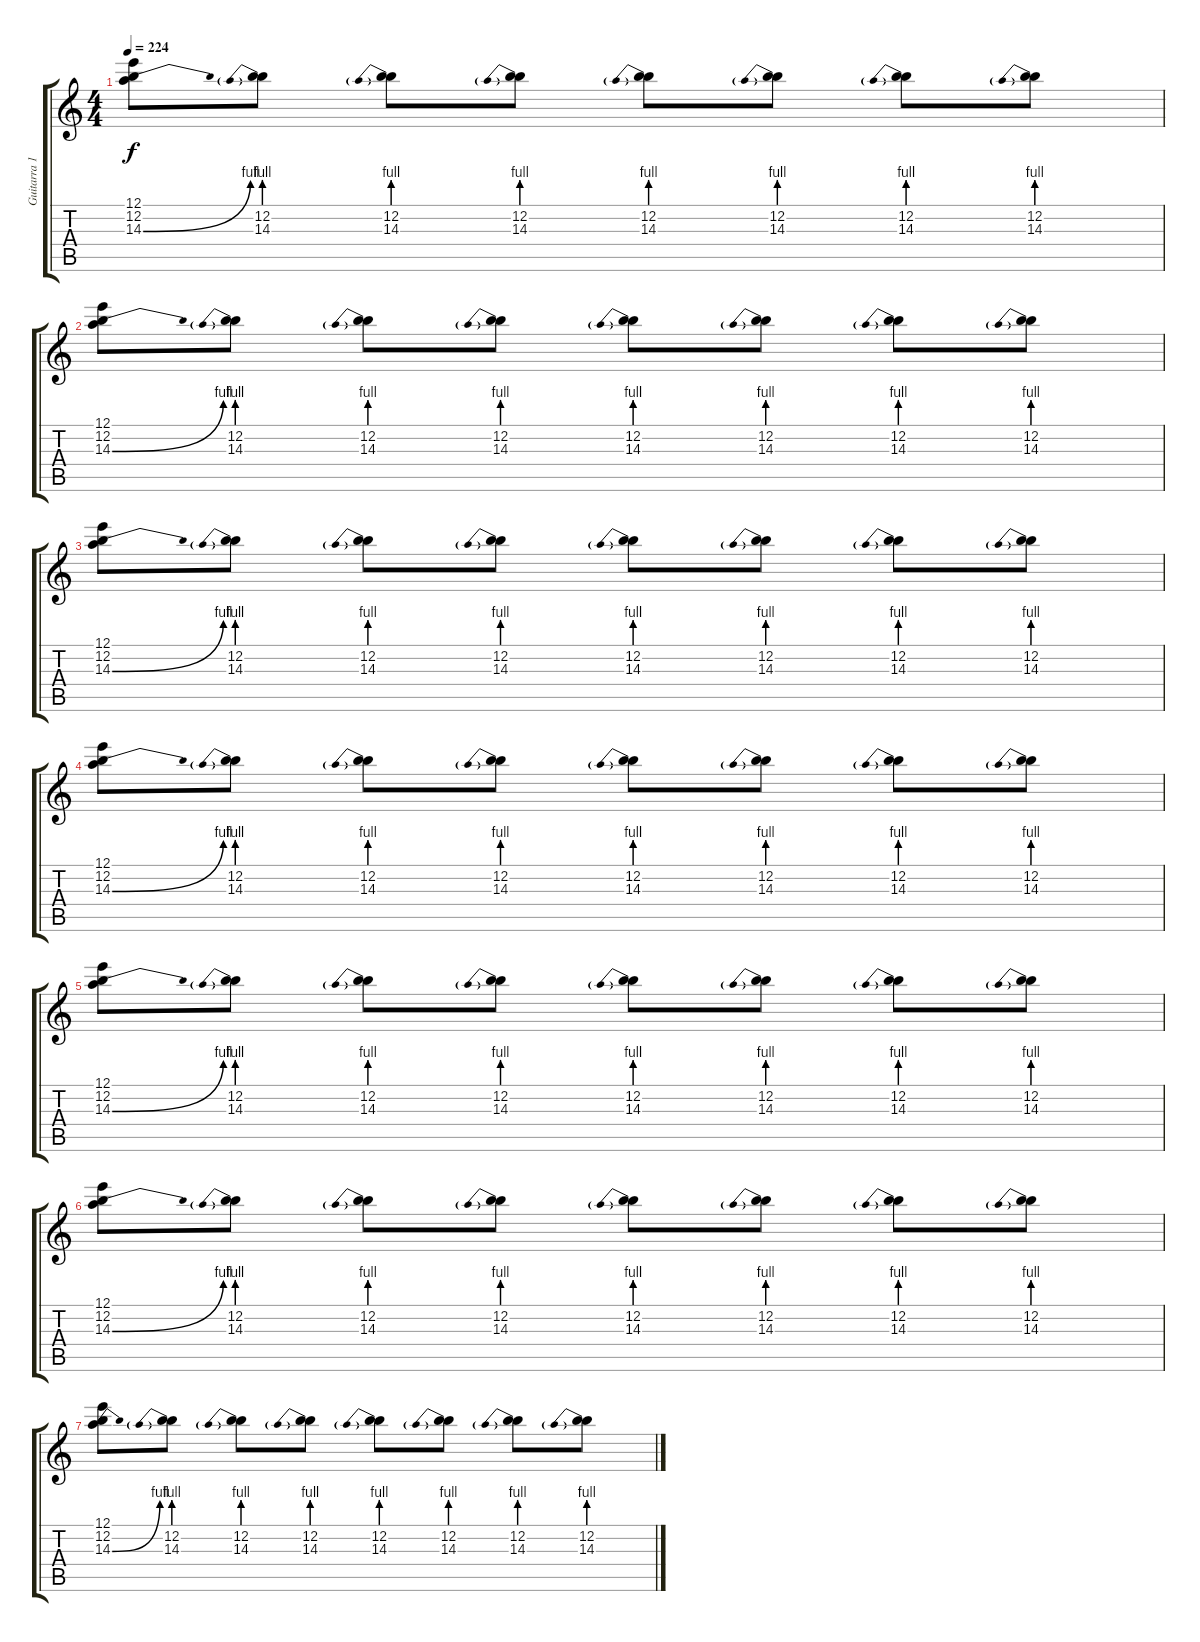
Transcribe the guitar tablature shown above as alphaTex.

\track ("Guitarra 1 - Mathias" "Guitarra 1") {instrument distortionguitar}
\staff {score tabs}
\tuning (E4 B3 G3 D3 A2 E2) {hide}
\ts (4 4)
\tempo 224
\clef g2
\ks c
(12.1 12.2 14.3{be (bend 0 0 60 4)}).8{dy f} (12.2 14.3{be (prebend 0 4 60 4)}).8 (12.2 14.3{be (prebend 0 4 60 4)}).8 (12.2 14.3{be (prebend 0 4 60 4)}).8 (12.2 14.3{be (prebend 0 4 60 4)}).8 (12.2 14.3{be (prebend 0 4 60 4)}).8 (12.2 14.3{be (prebend 0 4 60 4)}).8 (12.2 14.3{be (prebend 0 4 60 4)}).8 |
(12.1 12.2 14.3{be (bend 0 0 60 4)}).8 (12.2 14.3{be (prebend 0 4 60 4)}).8 (12.2 14.3{be (prebend 0 4 60 4)}).8 (12.2 14.3{be (prebend 0 4 60 4)}).8 (12.2 14.3{be (prebend 0 4 60 4)}).8 (12.2 14.3{be (prebend 0 4 60 4)}).8 (12.2 14.3{be (prebend 0 4 60 4)}).8 (12.2 14.3{be (prebend 0 4 60 4)}).8 |
(12.1 12.2 14.3{be (bend 0 0 60 4)}).8 (12.2 14.3{be (prebend 0 4 60 4)}).8 (12.2 14.3{be (prebend 0 4 60 4)}).8 (12.2 14.3{be (prebend 0 4 60 4)}).8 (12.2 14.3{be (prebend 0 4 60 4)}).8 (12.2 14.3{be (prebend 0 4 60 4)}).8 (12.2 14.3{be (prebend 0 4 60 4)}).8 (12.2 14.3{be (prebend 0 4 60 4)}).8 |
(12.1 12.2 14.3{be (bend 0 0 60 4)}).8 (12.2 14.3{be (prebend 0 4 60 4)}).8 (12.2 14.3{be (prebend 0 4 60 4)}).8 (12.2 14.3{be (prebend 0 4 60 4)}).8 (12.2 14.3{be (prebend 0 4 60 4)}).8 (12.2 14.3{be (prebend 0 4 60 4)}).8 (12.2 14.3{be (prebend 0 4 60 4)}).8 (12.2 14.3{be (prebend 0 4 60 4)}).8 |
(12.1 12.2 14.3{be (bend 0 0 60 4)}).8 (12.2 14.3{be (prebend 0 4 60 4)}).8 (12.2 14.3{be (prebend 0 4 60 4)}).8 (12.2 14.3{be (prebend 0 4 60 4)}).8 (12.2 14.3{be (prebend 0 4 60 4)}).8 (12.2 14.3{be (prebend 0 4 60 4)}).8 (12.2 14.3{be (prebend 0 4 60 4)}).8 (12.2 14.3{be (prebend 0 4 60 4)}).8 |
(12.1 12.2 14.3{be (bend 0 0 60 4)}).8 (12.2 14.3{be (prebend 0 4 60 4)}).8 (12.2 14.3{be (prebend 0 4 60 4)}).8 (12.2 14.3{be (prebend 0 4 60 4)}).8 (12.2 14.3{be (prebend 0 4 60 4)}).8 (12.2 14.3{be (prebend 0 4 60 4)}).8 (12.2 14.3{be (prebend 0 4 60 4)}).8 (12.2 14.3{be (prebend 0 4 60 4)}).8 |
(12.1 12.2 14.3{be (bend 0 0 60 4)}).8 (12.2 14.3{be (prebend 0 4 60 4)}).8 (12.2 14.3{be (prebend 0 4 60 4)}).8 (12.2 14.3{be (prebend 0 4 60 4)}).8 (12.2 14.3{be (prebend 0 4 60 4)}).8 (12.2 14.3{be (prebend 0 4 60 4)}).8 (12.2 14.3{be (prebend 0 4 60 4)}).8 (12.2 14.3{be (prebend 0 4 60 4)}).8
